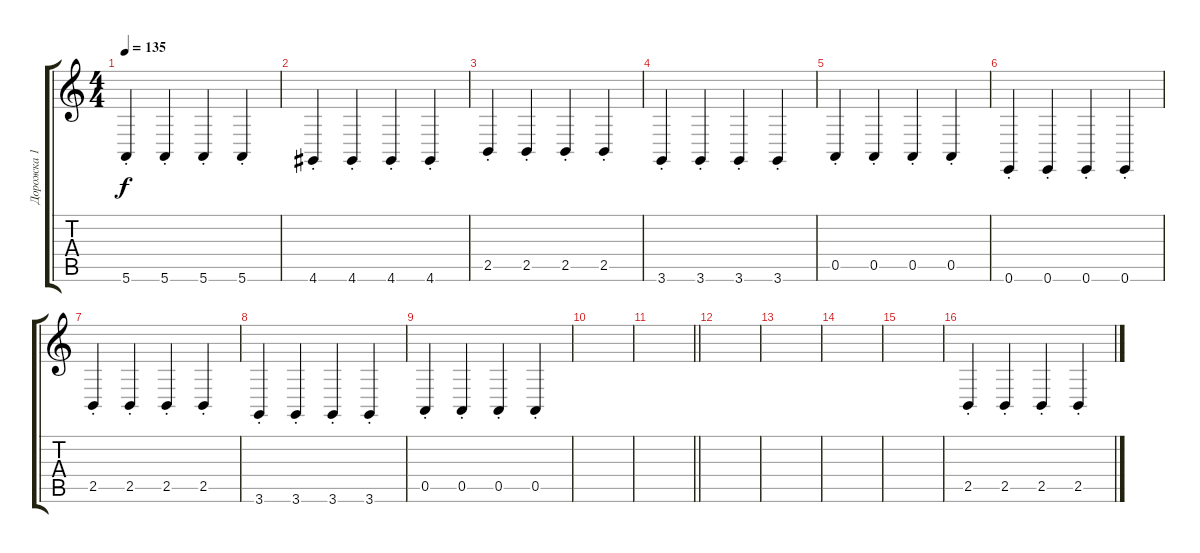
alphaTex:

\track ("Дорожка 1" "Дорожка 1") {instrument lead2sawtooth}
\staff {score tabs}
\tuning (E4 B3 G3 D3 A2 E2) {hide}
\ts (4 4)
\tempo 135
\clef g2
\ks c
5.6{st}.4{dy f} 5.6{st}.4 5.6{st}.4 5.6{st}.4 |
4.6{st}.4 4.6{st}.4 4.6{st}.4 4.6{st}.4 |
2.5{st}.4 2.5{st}.4 2.5{st}.4 2.5{st}.4 |
3.6{st}.4 3.6{st}.4 3.6{st}.4 3.6{st}.4 |
0.5{st}.4 0.5{st}.4 0.5{st}.4 0.5{st}.4 |
0.6{st}.4 0.6{st}.4 0.6{st}.4 0.6{st}.4 |
2.5{st}.4 2.5{st}.4 2.5{st}.4 2.5{st}.4 |
3.6{st}.4 3.6{st}.4 3.6{st}.4 3.6{st}.4 |
0.5{st}.4 0.5{st}.4 0.5{st}.4 0.5{st}.4 |
|
\barLineRight lightlight
|
|
|
|
|
2.5{st}.4 2.5{st}.4 2.5{st}.4 2.5{st}.4
